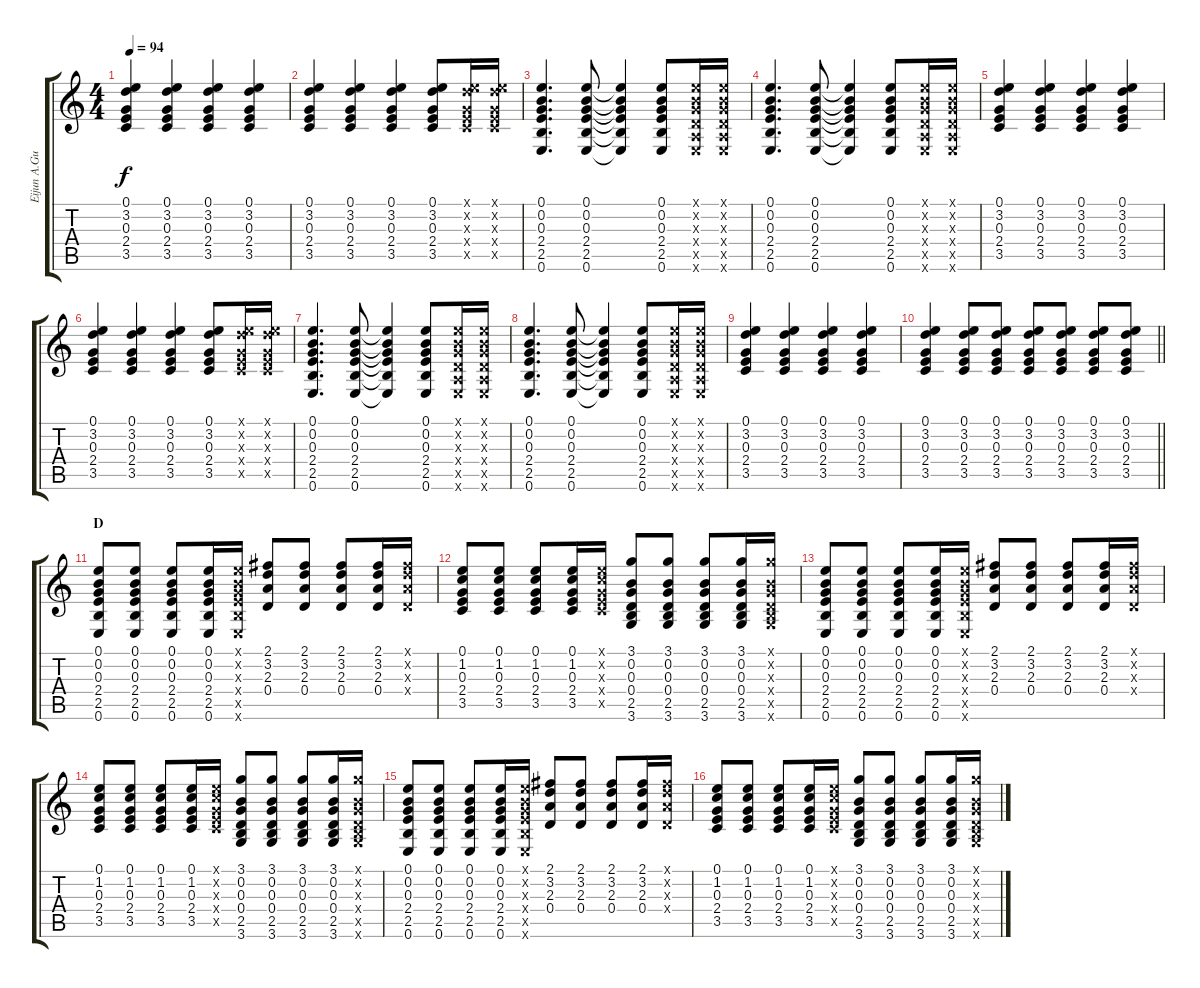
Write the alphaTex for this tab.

\track ("Eijun A.Guitar" "Eijun A.Gu") {instrument acousticguitarsteel}
\staff {score tabs}
\tuning (E4 B3 G3 D3 A2 E2) {hide}
\ts (4 4)
\tempo 94
\clef g2
\ks c
(0.1 3.2 0.3 2.4 3.5).4{dy f} (0.1 3.2 0.3 2.4 3.5).4 (0.1 3.2 0.3 2.4 3.5).4 (0.1 3.2 0.3 2.4 3.5).4 |
(0.1 3.2 0.3 2.4 3.5).4 (0.1 3.2 0.3 2.4 3.5).4 (0.1 3.2 0.3 2.4 3.5).4 (0.1 3.2 0.3 2.4 3.5).8 (0.1{x} 3.2{x} 0.3{x} 2.4{x} 3.5{x}).16 (0.1{x} 3.2{x} 0.3{x} 2.4{x} 3.5{x}).16 |
(0.1 0.2 0.3 2.4 2.5 0.6).4{d} (0.1 0.2 0.3 2.4 2.5 0.6).8 (0.1{t} 0.2{t} 0.3{t} 2.4{t} 2.5{t} 0.6{t}).4 (0.1 0.2 0.3 2.4 2.5 0.6).8 (0.1{x} 0.2{x} 0.3{x} 0.4{x} 0.5{x} 0.6{x}).16 (0.1{x} 0.2{x} 0.3{x} 0.4{x} 0.5{x} 0.6{x}).16 |
(0.1 0.2 0.3 2.4 2.5 0.6).4{d} (0.1 0.2 0.3 2.4 2.5 0.6).8 (0.1{t} 0.2{t} 0.3{t} 2.4{t} 2.5{t} 0.6{t}).4 (0.1 0.2 0.3 2.4 2.5 0.6).8 (0.1{x} 0.2{x} 0.3{x} 0.4{x} 0.5{x} 0.6{x}).16 (0.1{x} 0.2{x} 0.3{x} 0.4{x} 0.5{x} 0.6{x}).16 |
(0.1 3.2 0.3 2.4 3.5).4 (0.1 3.2 0.3 2.4 3.5).4 (0.1 3.2 0.3 2.4 3.5).4 (0.1 3.2 0.3 2.4 3.5).4 |
(0.1 3.2 0.3 2.4 3.5).4 (0.1 3.2 0.3 2.4 3.5).4 (0.1 3.2 0.3 2.4 3.5).4 (0.1 3.2 0.3 2.4 3.5).8 (0.1{x} 3.2{x} 0.3{x} 2.4{x} 3.5{x}).16 (0.1{x} 3.2{x} 0.3{x} 2.4{x} 3.5{x}).16 |
(0.1 0.2 0.3 2.4 2.5 0.6).4{d} (0.1 0.2 0.3 2.4 2.5 0.6).8 (0.1{t} 0.2{t} 0.3{t} 2.4{t} 2.5{t} 0.6{t}).4 (0.1 0.2 0.3 2.4 2.5 0.6).8 (0.1{x} 0.2{x} 0.3{x} 0.4{x} 0.5{x} 0.6{x}).16 (0.1{x} 0.2{x} 0.3{x} 0.4{x} 0.5{x} 0.6{x}).16 |
(0.1 0.2 0.3 2.4 2.5 0.6).4{d} (0.1 0.2 0.3 2.4 2.5 0.6).8 (0.1{t} 0.2{t} 0.3{t} 2.4{t} 2.5{t} 0.6{t}).4 (0.1 0.2 0.3 2.4 2.5 0.6).8 (0.1{x} 0.2{x} 0.3{x} 0.4{x} 0.5{x} 0.6{x}).16 (0.1{x} 0.2{x} 0.3{x} 0.4{x} 0.5{x} 0.6{x}).16 |
(0.1 3.2 0.3 2.4 3.5).4 (0.1 3.2 0.3 2.4 3.5).4 (0.1 3.2 0.3 2.4 3.5).4 (0.1 3.2 0.3 2.4 3.5).4 |
\barLineRight lightlight
(0.1 3.2 0.3 2.4 3.5).4 (0.1 3.2 0.3 2.4 3.5).8 (0.1 3.2 0.3 2.4 3.5).8 (0.1 3.2 0.3 2.4 3.5).8 (0.1 3.2 0.3 2.4 3.5).8 (0.1 3.2 0.3 2.4 3.5).8 (0.1 3.2 0.3 2.4 3.5).8 |
\section ("" "D")
(0.1 0.2 0.3 2.4 2.5 0.6).8 (0.1 0.2 0.3 2.4 2.5 0.6).8 (0.1 0.2 0.3 2.4 2.5 0.6).8 (0.1 0.2 0.3 2.4 2.5 0.6).16 (0.1{x} 0.2{x} 0.3{x} 2.4{x} 2.5{x} 0.6{x}).16 (2.1 3.2 2.3 0.4).8 (2.1 3.2 2.3 0.4).8 (2.1 3.2 2.3 0.4).8 (2.1 3.2 2.3 0.4).16 (2.1{x} 3.2{x} 2.3{x} 0.4{x}).16 |
(0.1 1.2 0.3 2.4 3.5).8 (0.1 1.2 0.3 2.4 3.5).8 (0.1 1.2 0.3 2.4 3.5).8 (0.1 1.2 0.3 2.4 3.5).16 (0.1{x} 1.2{x} 0.3{x} 2.4{x} 3.5{x}).16 (3.1 0.2 0.3 0.4 2.5 3.6).8 (3.1 0.2 0.3 0.4 2.5 3.6).8 (3.1 0.2 0.3 0.4 2.5 3.6).8 (3.1 0.2 0.3 0.4 2.5 3.6).16 (3.1{x} 0.2{x} 0.3{x} 0.4{x} 2.5{x} 3.6{x}).16 |
(0.1 0.2 0.3 2.4 2.5 0.6).8 (0.1 0.2 0.3 2.4 2.5 0.6).8 (0.1 0.2 0.3 2.4 2.5 0.6).8 (0.1 0.2 0.3 2.4 2.5 0.6).16 (0.1{x} 0.2{x} 0.3{x} 2.4{x} 2.5{x} 0.6{x}).16 (2.1 3.2 2.3 0.4).8 (2.1 3.2 2.3 0.4).8 (2.1 3.2 2.3 0.4).8 (2.1 3.2 2.3 0.4).16 (2.1{x} 3.2{x} 2.3{x} 0.4{x}).16 |
(0.1 1.2 0.3 2.4 3.5).8 (0.1 1.2 0.3 2.4 3.5).8 (0.1 1.2 0.3 2.4 3.5).8 (0.1 1.2 0.3 2.4 3.5).16 (0.1{x} 1.2{x} 0.3{x} 2.4{x} 3.5{x}).16 (3.1 0.2 0.3 0.4 2.5 3.6).8 (3.1 0.2 0.3 0.4 2.5 3.6).8 (3.1 0.2 0.3 0.4 2.5 3.6).8 (3.1 0.2 0.3 0.4 2.5 3.6).16 (3.1{x} 0.2{x} 0.3{x} 0.4{x} 2.5{x} 3.6{x}).16 |
(0.1 0.2 0.3 2.4 2.5 0.6).8 (0.1 0.2 0.3 2.4 2.5 0.6).8 (0.1 0.2 0.3 2.4 2.5 0.6).8 (0.1 0.2 0.3 2.4 2.5 0.6).16 (0.1{x} 0.2{x} 0.3{x} 2.4{x} 2.5{x} 0.6{x}).16 (2.1 3.2 2.3 0.4).8 (2.1 3.2 2.3 0.4).8 (2.1 3.2 2.3 0.4).8 (2.1 3.2 2.3 0.4).16 (2.1{x} 3.2{x} 2.3{x} 0.4{x}).16 |
(0.1 1.2 0.3 2.4 3.5).8 (0.1 1.2 0.3 2.4 3.5).8 (0.1 1.2 0.3 2.4 3.5).8 (0.1 1.2 0.3 2.4 3.5).16 (0.1{x} 1.2{x} 0.3{x} 2.4{x} 3.5{x}).16 (3.1 0.2 0.3 0.4 2.5 3.6).8 (3.1 0.2 0.3 0.4 2.5 3.6).8 (3.1 0.2 0.3 0.4 2.5 3.6).8 (3.1 0.2 0.3 0.4 2.5 3.6).16 (3.1{x} 0.2{x} 0.3{x} 0.4{x} 2.5{x} 3.6{x}).16
